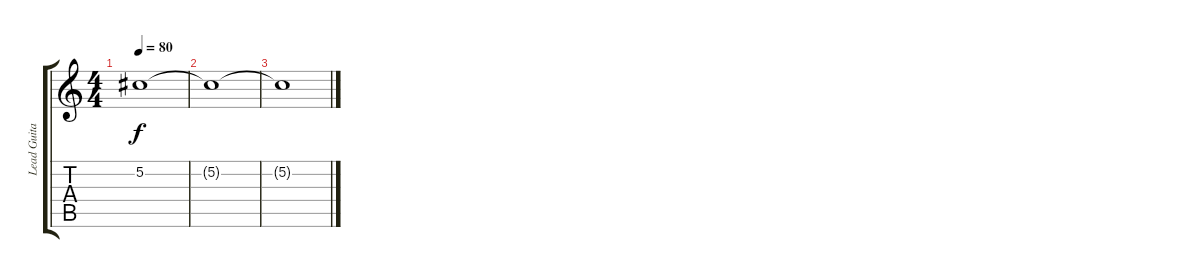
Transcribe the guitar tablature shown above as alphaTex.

\track ("Lead Guitar" "Lead Guita") {instrument overdrivenguitar}
\staff {score tabs}
\tuning (Db4 Ab3 E3 B2 Gb2 B1) {hide}
\ts (4 4)
\tempo 80
\clef g2
\ks c
5.2{t}.1{dy f} |
5.2{t}.1{volume 2} |
5.2{t}.1
